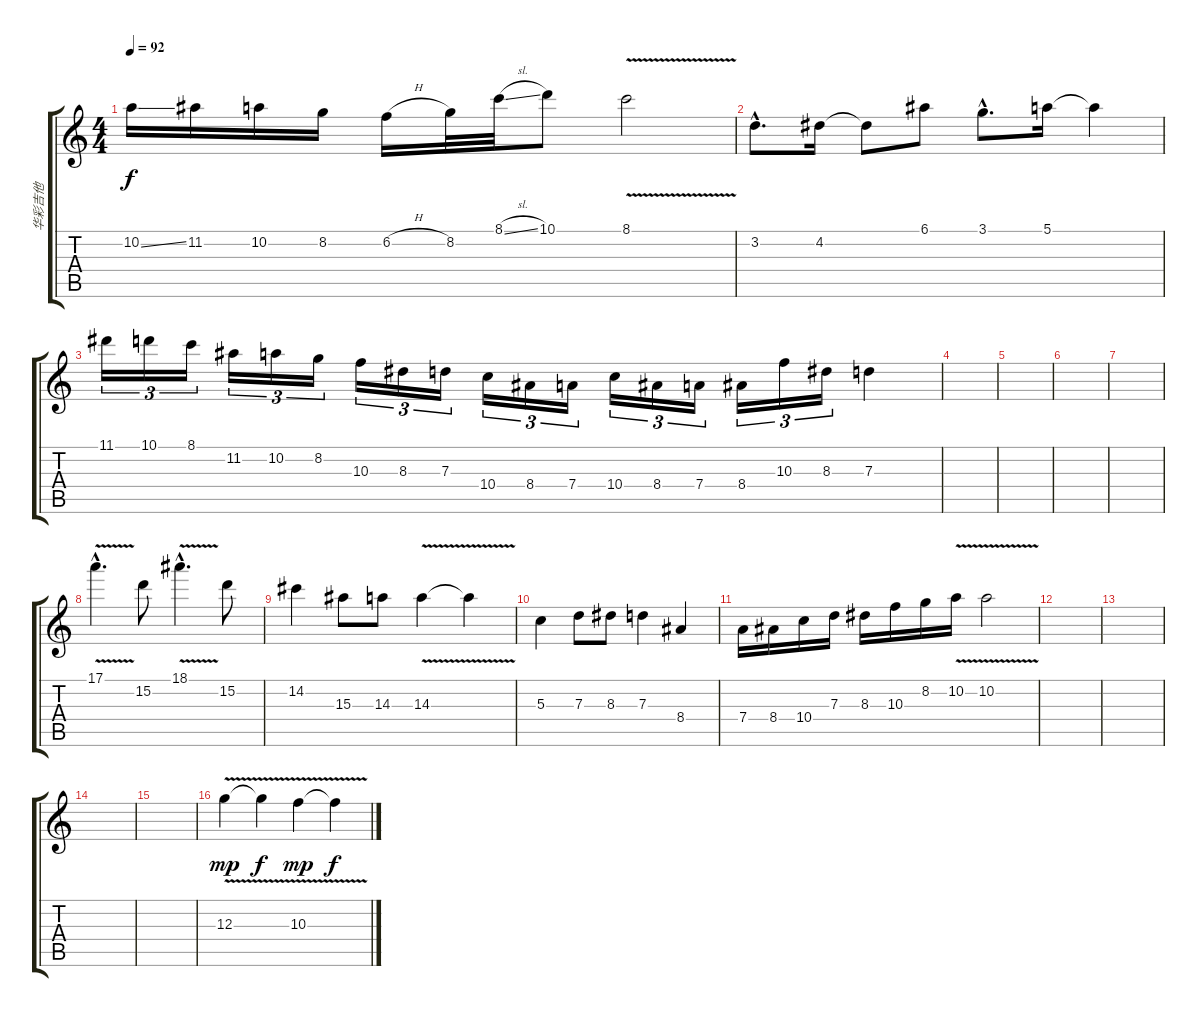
\track ("华彩吉他" "华彩吉他") {instrument distortionguitar}
\staff {score tabs}
\tuning (E4 B3 G3 D3 A2 E2) {hide}
\ts (4 4)
\tempo 92
\clef g2
\ks c
10.2{ss}.16{dy f} 11.2.16 10.2.16 8.2.16 6.2{h}.16 8.2.32 8.1{sl}.32 10.1.8 8.1{v}.2 |
3.2{hac}.8{d} 4.2.16 4.2{t}.8 6.1.8 3.1{hac}.8{d} 5.1.16 5.1{t}.4 |
11.1.16{tu (3 2)} 10.1.16{tu (3 2)} 8.1.16{tu (3 2)} 11.2.16{tu (3 2)} 10.2.16{tu (3 2)} 8.2.16{tu (3 2)} 10.3.16{tu (3 2)} 8.3.16{tu (3 2)} 7.3.16{tu (3 2)} 10.4.16{tu (3 2)} 8.4.16{tu (3 2)} 7.4.16{tu (3 2)} 10.4.16{tu (3 2)} 8.4.16{tu (3 2)} 7.4.16{tu (3 2)} 8.4.16{tu (3 2)} 10.3.16{tu (3 2)} 8.3.16{tu (3 2)} 7.3.4 |
|
|
|
|
17.1{v hac}.4{d} 15.2.8 18.1{v hac}.4{d} 15.2.8 |
14.2.4 15.3.8 14.3.8 14.3{v}.4 14.3{t}.4 |
5.3.4 7.3.8 8.3.8 7.3.4 8.4.4 |
7.4.16 8.4.16 10.4.16 7.3.16 8.3.16 10.3.16 8.2.16 10.2{v}.16 10.2{v}.2 |
|
|
|
|
12.3{v}.4{dy mp} 12.3{t}.4{dy f} 10.3{v}.4{dy mp} 10.3{t}.4{dy f}
